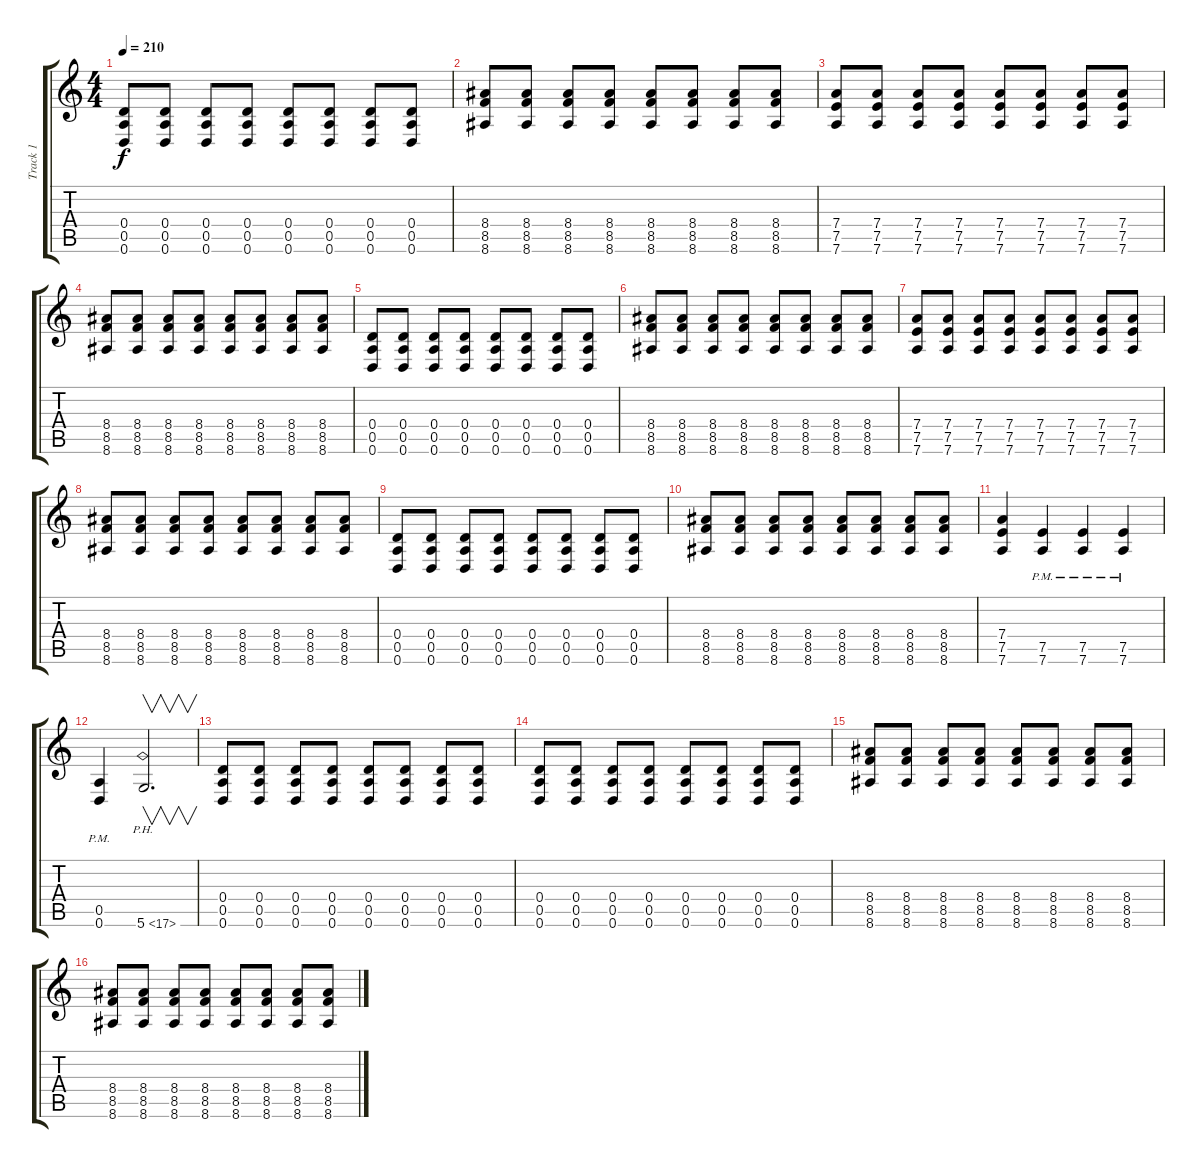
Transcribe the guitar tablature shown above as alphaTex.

\track ("Track 1" "Track 1") {instrument distortionguitar}
\staff {score tabs}
\tuning (E4 B3 G3 D3 A2 D2) {hide}
\ts (4 4)
\tempo 210
\clef g2
\ks c
(0.4 0.5 0.6).8{dy f} (0.4 0.5 0.6).8 (0.4 0.5 0.6).8 (0.4 0.5 0.6).8 (0.4 0.5 0.6).8 (0.4 0.5 0.6).8 (0.4 0.5 0.6).8 (0.4 0.5 0.6).8 |
(8.4 8.5 8.6).8 (8.4 8.5 8.6).8 (8.4 8.5 8.6).8 (8.4 8.5 8.6).8 (8.4 8.5 8.6).8 (8.4 8.5 8.6).8 (8.4 8.5 8.6).8 (8.4 8.5 8.6).8 |
(7.4 7.5 7.6).8 (7.4 7.5 7.6).8 (7.4 7.5 7.6).8 (7.4 7.5 7.6).8 (7.4 7.5 7.6).8 (7.4 7.5 7.6).8 (7.4 7.5 7.6).8 (7.4 7.5 7.6).8 |
(8.4 8.5 8.6).8 (8.4 8.5 8.6).8 (8.4 8.5 8.6).8 (8.4 8.5 8.6).8 (8.4 8.5 8.6).8 (8.4 8.5 8.6).8 (8.4 8.5 8.6).8 (8.4 8.5 8.6).8 |
(0.4 0.5 0.6).8 (0.4 0.5 0.6).8 (0.4 0.5 0.6).8 (0.4 0.5 0.6).8 (0.4 0.5 0.6).8 (0.4 0.5 0.6).8 (0.4 0.5 0.6).8 (0.4 0.5 0.6).8 |
(8.4 8.5 8.6).8 (8.4 8.5 8.6).8 (8.4 8.5 8.6).8 (8.4 8.5 8.6).8 (8.4 8.5 8.6).8 (8.4 8.5 8.6).8 (8.4 8.5 8.6).8 (8.4 8.5 8.6).8 |
(7.4 7.5 7.6).8 (7.4 7.5 7.6).8 (7.4 7.5 7.6).8 (7.4 7.5 7.6).8 (7.4 7.5 7.6).8 (7.4 7.5 7.6).8 (7.4 7.5 7.6).8 (7.4 7.5 7.6).8 |
(8.4 8.5 8.6).8 (8.4 8.5 8.6).8 (8.4 8.5 8.6).8 (8.4 8.5 8.6).8 (8.4 8.5 8.6).8 (8.4 8.5 8.6).8 (8.4 8.5 8.6).8 (8.4 8.5 8.6).8 |
(0.4 0.5 0.6).8 (0.4 0.5 0.6).8 (0.4 0.5 0.6).8 (0.4 0.5 0.6).8 (0.4 0.5 0.6).8 (0.4 0.5 0.6).8 (0.4 0.5 0.6).8 (0.4 0.5 0.6).8 |
(8.4 8.5 8.6).8 (8.4 8.5 8.6).8 (8.4 8.5 8.6).8 (8.4 8.5 8.6).8 (8.4 8.5 8.6).8 (8.4 8.5 8.6).8 (8.4 8.5 8.6).8 (8.4 8.5 8.6).8 |
(7.4 7.5 7.6).4 (7.5{pm} 7.6{pm}).4 (7.5{pm} 7.6{pm}).4 (7.5{pm} 7.6{pm}).4 |
(0.5 0.6{pm}).4 5.6{ph 12}.2{v d} |
(0.4 0.5 0.6).8 (0.4 0.5 0.6).8 (0.4 0.5 0.6).8 (0.4 0.5 0.6).8 (0.4 0.5 0.6).8 (0.4 0.5 0.6).8 (0.4 0.5 0.6).8 (0.4 0.5 0.6).8 |
(0.4 0.5 0.6).8 (0.4 0.5 0.6).8 (0.4 0.5 0.6).8 (0.4 0.5 0.6).8 (0.4 0.5 0.6).8 (0.4 0.5 0.6).8 (0.4 0.5 0.6).8 (0.4 0.5 0.6).8 |
(8.4 8.5 8.6).8 (8.4 8.5 8.6).8 (8.4 8.5 8.6).8 (8.4 8.5 8.6).8 (8.4 8.5 8.6).8 (8.4 8.5 8.6).8 (8.4 8.5 8.6).8 (8.4 8.5 8.6).8 |
(8.4 8.5 8.6).8 (8.4 8.5 8.6).8 (8.4 8.5 8.6).8 (8.4 8.5 8.6).8 (8.4 8.5 8.6).8 (8.4 8.5 8.6).8 (8.4 8.5 8.6).8 (8.4 8.5 8.6).8
